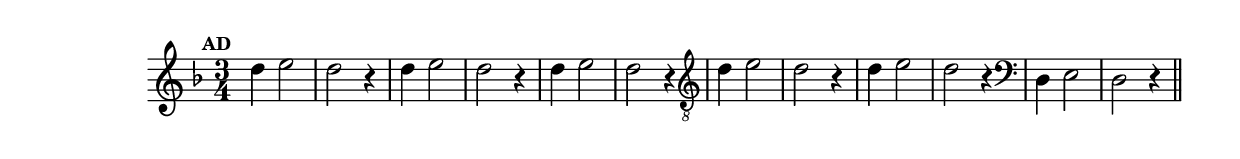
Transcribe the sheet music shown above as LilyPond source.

%% -*- coding: utf-8 -*-
\version "2.16.0"

%% \header { texidoc="Perguntas e Respostas"}

\relative c'' {

  \override Staff.TimeSignature #'style = #'()
  \time 3/4 
  \override Score.BarNumber #'transparent = ##t
  \override Score.RehearsalMark #'font-size = #-2
  \override Score.BarNumber #'transparent = ##t
  \set Score.markFormatter = #format-mark-numbers
  \key d \minor

  \mark 29

  %% CAVAQUINHO - BANJO
  \tag #'cv {
    d4 e2 | d r4 
  }

  %% BANDOLIM
  \tag #'bd {
    d4 e2 | d r4 
  }

  %% VIOLA
  \tag #'va {
    d4 e2 | d r4 
  }

  %% VIOLÃO TENOR
  \tag #'vt {
    \clef "G_8"
    d,4 e2 | d r4 
  }

  %% VIOLÃO
  \tag #'vi {
    \clef "G_8"
    d4 e2 | d r4 
  }

  %% BAIXO - BAIXOLÃO
  \tag #'bx {
    \clef bass
    d,4 e2 | d r4 
  }


  %% END DOCUMENT
  \bar "||"
}
